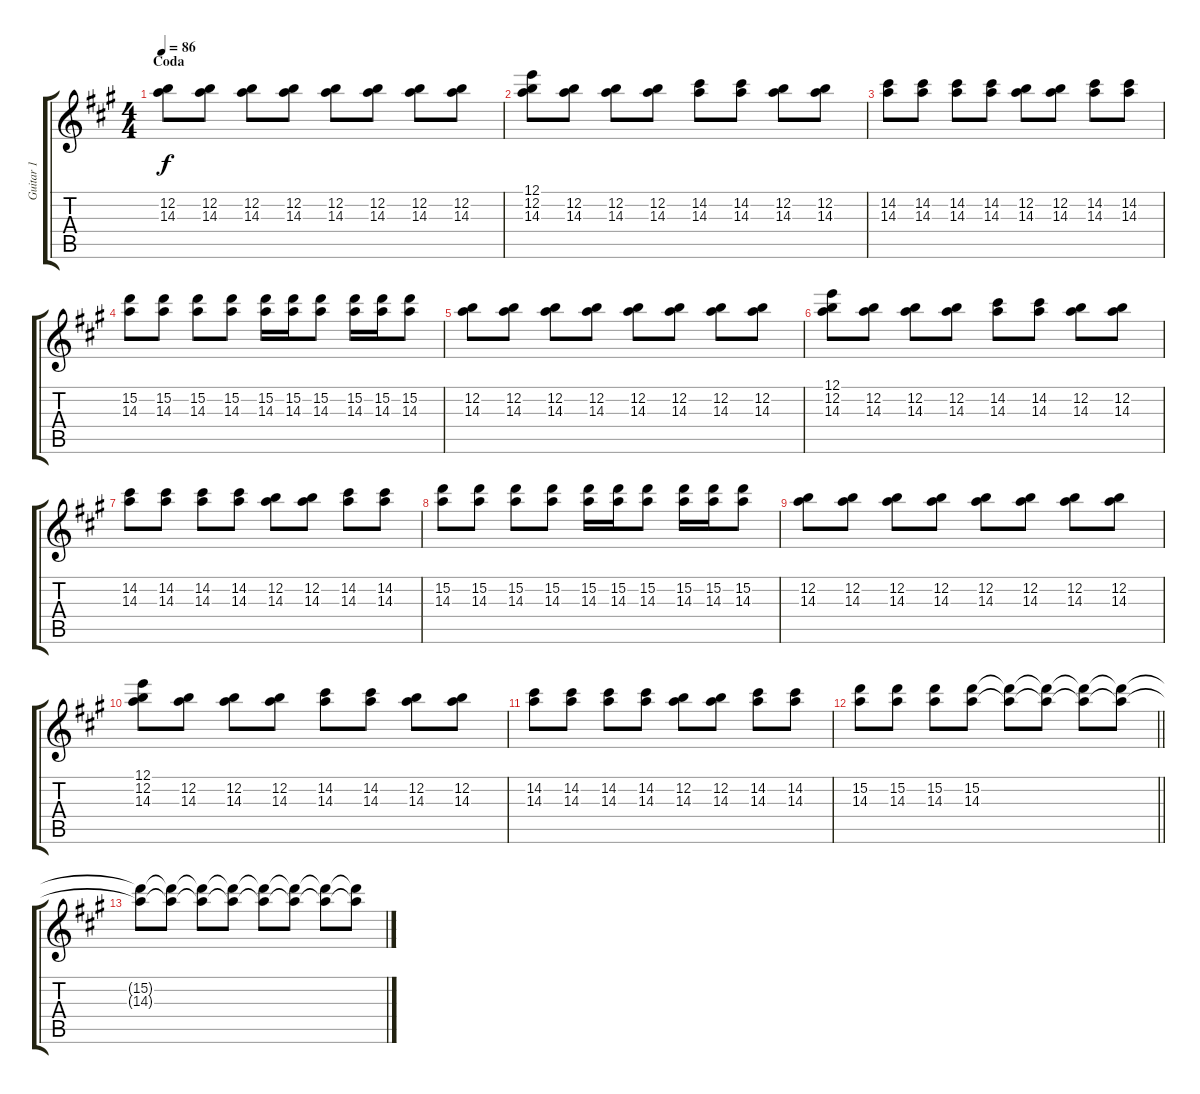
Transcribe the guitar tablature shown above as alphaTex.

\track ("Guitar 1" "Guitar 1") {instrument overdrivenguitar}
\staff {score tabs}
\tuning (E4 B3 G3 D3 A2 E2) {hide}
\ts (4 4)
\section ("" "Coda")
\tempo 86
\clef g2
\ks a
(12.2 14.3).8{dy f} (12.2 14.3).8 (12.2 14.3).8 (12.2 14.3).8 (12.2 14.3).8 (12.2 14.3).8 (12.2 14.3).8 (12.2 14.3).8 |
(12.1 12.2 14.3).8 (12.2 14.3).8 (12.2 14.3).8 (12.2 14.3).8 (14.2 14.3).8 (14.2 14.3).8 (12.2 14.3).8 (12.2 14.3).8 |
(14.2 14.3).8 (14.2 14.3).8 (14.2 14.3).8 (14.2 14.3).8 (12.2 14.3).8 (12.2 14.3).8 (14.2 14.3).8 (14.2 14.3).8 |
(15.2 14.3).8 (15.2 14.3).8 (15.2 14.3).8 (15.2 14.3).8 (15.2 14.3).16 (15.2 14.3).16 (15.2 14.3).8 (15.2 14.3).16 (15.2 14.3).16 (15.2 14.3).8 |
(12.2 14.3).8 (12.2 14.3).8 (12.2 14.3).8 (12.2 14.3).8 (12.2 14.3).8 (12.2 14.3).8 (12.2 14.3).8 (12.2 14.3).8 |
(12.1 12.2 14.3).8 (12.2 14.3).8 (12.2 14.3).8 (12.2 14.3).8 (14.2 14.3).8 (14.2 14.3).8 (12.2 14.3).8 (12.2 14.3).8 |
(14.2 14.3).8 (14.2 14.3).8 (14.2 14.3).8 (14.2 14.3).8 (12.2 14.3).8 (12.2 14.3).8 (14.2 14.3).8 (14.2 14.3).8 |
(15.2 14.3).8 (15.2 14.3).8 (15.2 14.3).8 (15.2 14.3).8 (15.2 14.3).16 (15.2 14.3).16 (15.2 14.3).8 (15.2 14.3).16 (15.2 14.3).16 (15.2 14.3).8 |
(12.2 14.3).8 (12.2 14.3).8 (12.2 14.3).8 (12.2 14.3).8 (12.2 14.3).8 (12.2 14.3).8 (12.2 14.3).8 (12.2 14.3).8 |
(12.1 12.2 14.3).8 (12.2 14.3).8 (12.2 14.3).8 (12.2 14.3).8 (14.2 14.3).8 (14.2 14.3).8 (12.2 14.3).8 (12.2 14.3).8 |
(14.2 14.3).8 (14.2 14.3).8 (14.2 14.3).8 (14.2 14.3).8 (12.2 14.3).8 (12.2 14.3).8 (14.2 14.3).8 (14.2 14.3).8 |
\barLineRight lightlight
(15.2 14.3).8 (15.2 14.3).8 (15.2 14.3).8 (15.2 14.3).8 (15.2{t} 14.3{t}).8 (15.2{t} 14.3{t}).8{volume 10} (15.2{t} 14.3{t}).8{volume 10} (15.2{t} 14.3{t}).8{volume 10} |
(15.2{t} 14.3{t}).8{volume 8} (15.2{t} 14.3{t}).8{volume 6} (15.2{t} 14.3{t}).8{volume 4} (15.2{t} 14.3{t}).8{volume 2} (15.2{t} 14.3{t}).8{volume 2} (15.2{t} 14.3{t}).8{volume 2} (15.2{t} 14.3{t}).8{volume 2} (15.2{t} 14.3{t}).8{volume 2}
